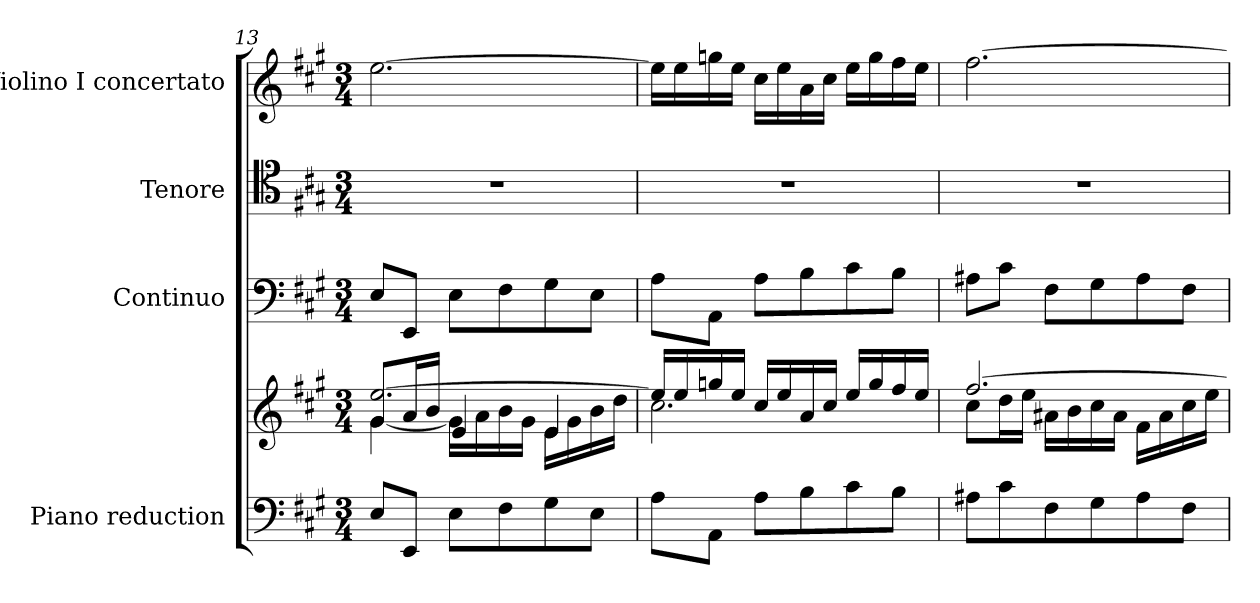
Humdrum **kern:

**kern	**kern	**kern	**kern	**kern
*part4	*part4	*part3	*part2	*part1
*staff5	*staff4	*staff3	*staff2	*staff1
*I"Piano reduction	*	*I"Continuo	*I"Tenore	*I"Violino I concertato
*I'Pno	*	*	*	*I'Vln
*clefF4	*clefG2	*clefF4	*clefC4	*clefG2
*k[f#c#g#]	*k[f#c#g#]	*k[f#c#g#]	*k[f#c#g#]	*k[f#c#g#]
*M3/4	*M3/4	*M3/4	*M3/4	*M3/4
=13	=13	=13	=13	=13
*	*^	*	*	*
*	*	*^	*	*	*
8E/L	[2.ee/	[4g#\	8g#/L	8E/L	2.r	[2.ee\
8EE/J	.	.	16a/L	8EE/J	.	.
.	.	.	16b/JJ	.	.	.
8E\L	.	16g#\LL]	4e/	8E\L	.	.
.	.	16a\	.	.	.	.
8F#\	.	16b\	.	8F#\	.	.
.	.	16g#\JJ	.	.	.	.
8G#\	.	16e\LL	4e/	8G#\	.	.
.	.	16g#\	.	.	.	.
8E\J	.	16b\	.	8E\J	.	.
.	.	16dd\JJ	.	.	.	.
*	*	*v	*v	*	*	*
=14	=14	=14	=14	=14	=14
8A\L	16ee/LL]	2.cc#\	8A\L	2.r	16ee\LL]
.	16ee/	.	.	.	16ee\
8AA\J	16ggn/	.	8AA\J	.	16ggn\
.	16ee/JJ	.	.	.	16ee\JJ
8A\L	16cc#/LL	.	8A\L	.	16cc#\LL
.	16ee/	.	.	.	16ee\
8B\	16a/	.	8B\	.	16a\
.	16cc#/JJ	.	.	.	16cc#\JJ
8c#\	16ee/LL	.	8c#\	.	16ee\LL
.	16gg/	.	.	.	16gg\
8B\J	16ff#/	.	8B\J	.	16ff#\
.	16ee/JJ	.	.	.	16ee\JJ
=15	=15	=15	=15	=15	=15
8A#X\L	[2.ff#/	8cc#\L	8A#X\L	2.r	[2.ff#\
8c#\	.	16dd\L	8c#\J	.	.
.	.	16ee\JJ	.	.	.
8F#\	.	16a#X\LL	8F#\L	.	.
.	.	16b\	.	.	.
8G#\	.	16cc#\	8G#\	.	.
.	.	16a#\JJ	.	.	.
8A#\	.	16f#\LL	8A#\	.	.
.	.	16a#\	.	.	.
8F#\J	.	16cc#\	8F#\J	.	.
.	.	16ee\JJ	.	.	.
*	*v	*v	*	*	*
=	=	=	=	=
*-	*-	*-	*-	*-
